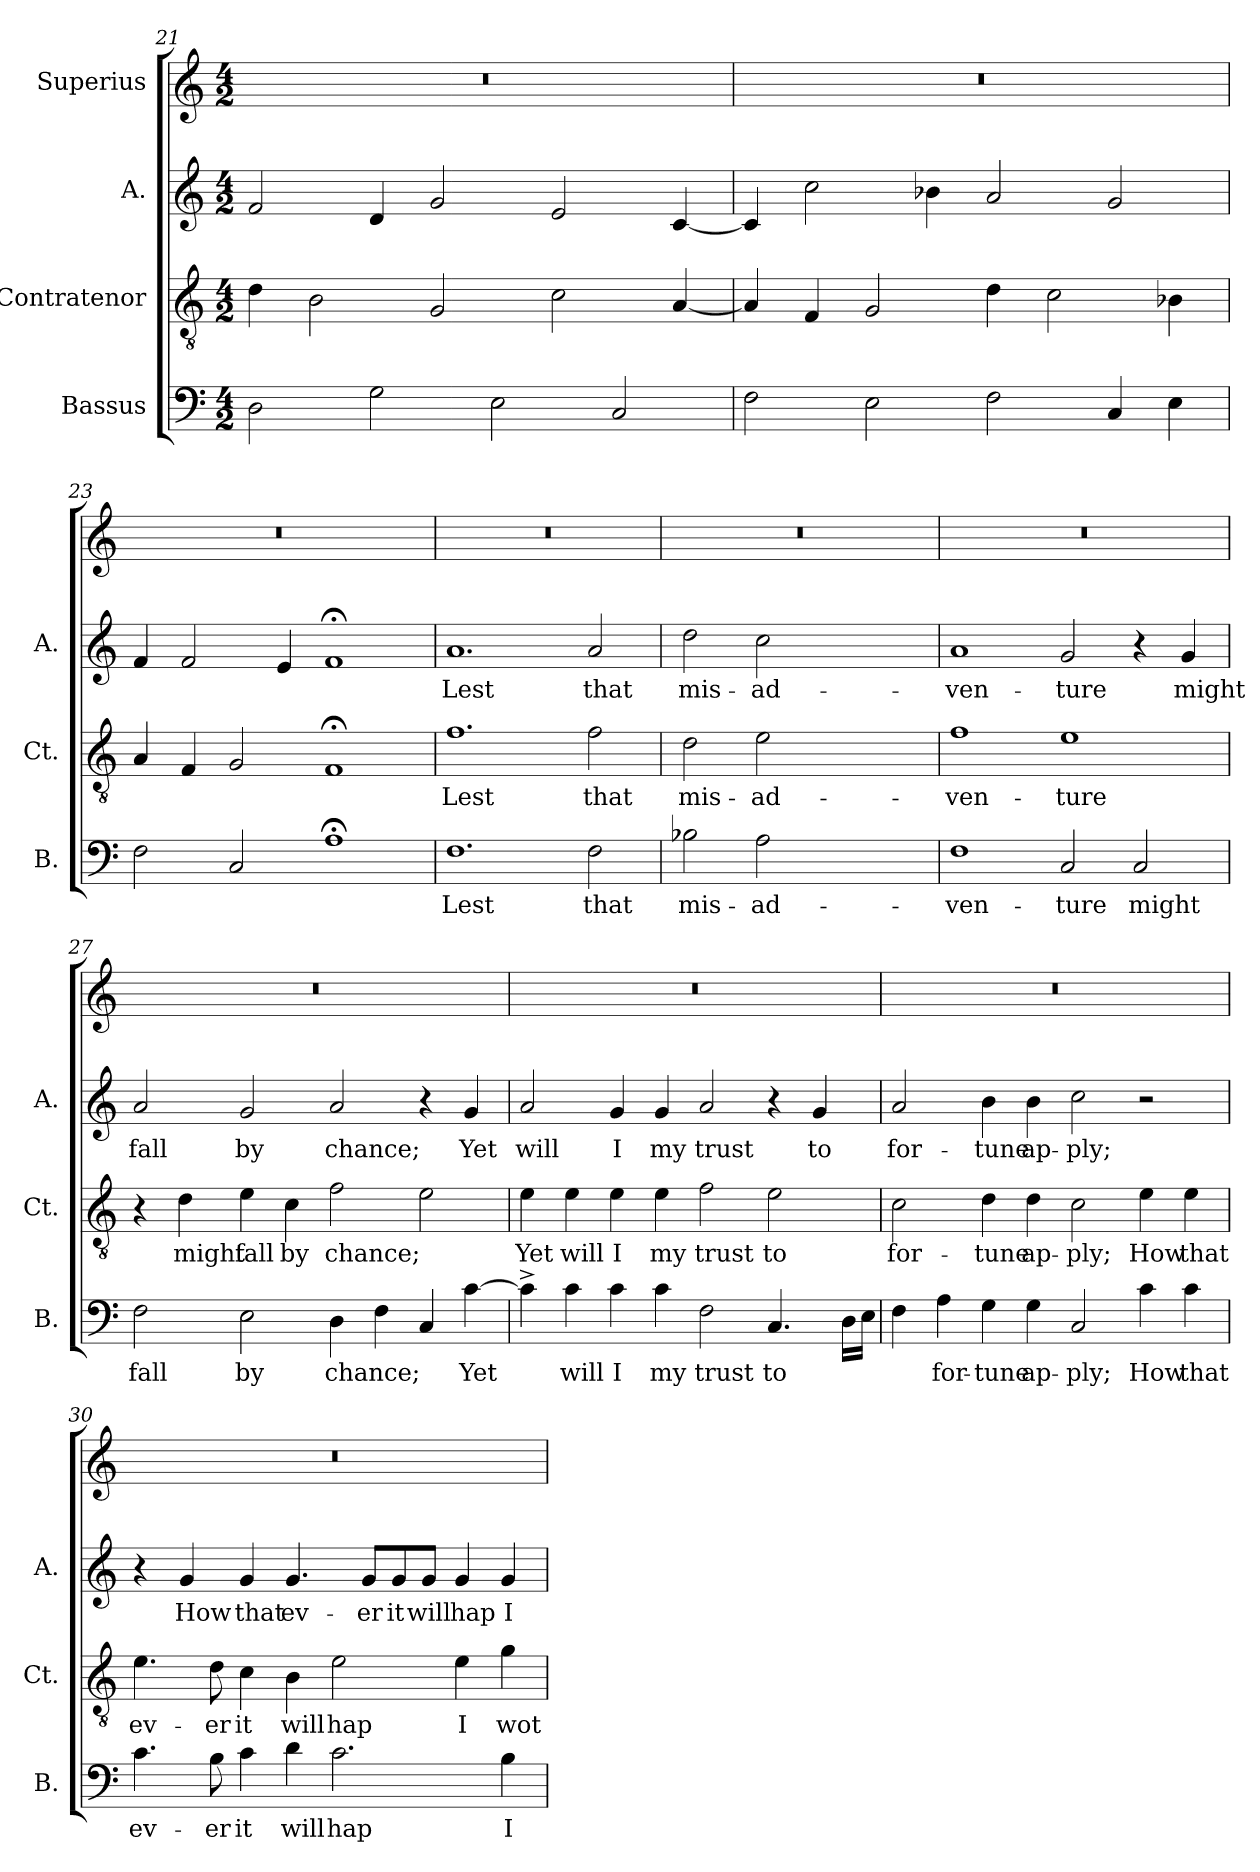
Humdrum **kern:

**kern	**text	**kern	**text	**kern	**text	**kern
*part4	*part4	*part3	*part3	*part2	*part2	*part1
*staff4	*staff4	*staff3	*staff3	*staff2	*staff2	*staff1
*I"Bassus	*	*I"Contratenor	*	*I"A.	*	*I"Superius
*I'B.	*	*I'Ct.	*	*I'A.	*	*
*clefF4	*	*clefGv2	*	*clefG2	*	*clefG2
*k[]	*	*k[]	*	*k[]	*	*k[]
*C:	*	*C:	*	*C:	*	*C:
*M4/2	*	*M4/2	*	*M4/2	*	*M4/2
=21	=21	=21	=21	=21	=21	=21
2D\	.	4d\	.	2f/	.	0r
.	.	2B\	.	.	.	.
2G\	.	.	.	4d/	.	.
.	.	2G/	.	2g/	.	.
2E\	.	.	.	.	.	.
.	.	2c\	.	2e/	.	.
2C/	.	.	.	.	.	.
.	.	[<4A/	.	[<4c/	.	.
=22	=22	=22	=22	=22	=22	=22
2F\	.	4A/]	.	4c/]	.	0r
.	.	4F/	.	2cc\	.	.
2E\	.	2G/	.	.	.	.
.	.	.	.	4b-X\	.	.
2F\	.	4d\	.	2a/	.	.
.	.	2c\	.	.	.	.
4C/	.	.	.	2g/	.	.
4E\	.	4B-\	.	.	.	.
!!LO:LB:g=z
=23	=23	=23	=23	=23	=23	=23
2F\	.	4A/	.	4f/	.	0r
.	.	4F/	.	2f/	.	.
2C/	.	2G/	.	.	.	.
.	.	.	.	4e/	.	.
1A;<	.	1F;	.	1f;	.	.
=24	=24	=24	=24	=24	=24	=24
!	!LO:LY:b	!	!LO:LY:b	!	!LO:LY:b	!
1.F	Lest	1.f	Lest	1.a	Lest	0r
!	!LO:LY:b	!	!LO:LY:b	!	!LO:LY:b	!
2F\	that	2f\	that	2a/	that	.
=25	=25	=25	=25	=25	=25	=25
!	!LO:LY:b	!	!LO:LY:b	!	!LO:LY:b	!
2B-X\	mis-	2d\	mis-	2dd\	mis-	0r
!	!LO:LY:b	!	!LO:LY:b	!	!LO:LY:b	!
2A\	-ad-	2e\	-ad-	2cc\	-ad-	.
1ryy	.	1ryy	.	1ryy	.	.
=26	=26	=26	=26	=26	=26	=26
!	!LO:LY:b	!	!LO:LY:b	!	!LO:LY:b	!
1F	-ven-	1f	-ven-	1a	-ven-	0r
!	!LO:LY:b	!	!LO:LY:b	!	!LO:LY:b	!
2C/	-ture	1e	-ture	2g/	-ture	.
!	!LO:LY:b	!	!	!	!	!
2C/	might	.	.	4r	.	.
!	!	!	!	!	!LO:LY:b	!
.	.	.	.	4g/	might	.
=27	=27	=27	=27	=27	=27	=27
!	!LO:LY:b	!	!	!	!LO:LY:b	!
2F\	fall	4r	.	2a/	fall	0r
!	!	!	!LO:LY:b	!	!	!
.	.	4d\	might	.	.	.
!	!LO:LY:b	!	!LO:LY:b	!	!LO:LY:b	!
2E\	by	4e\	fall	2g/	by	.
!	!	!	!LO:LY:b	!	!	!
.	.	4c\	by	.	.	.
!	!LO:LY:b	!	!LO:LY:b	!	!LO:LY:b	!
4D\	chance;	2f\	chance;	2a/	chance;	.
4F\	.	.	.	.	.	.
4C/	.	2e\	.	4r	.	.
!	!LO:LY:b	!	!	!	!LO:LY:b	!
[>4c\	Yet	.	.	4g/	Yet	.
=28	=28	=28	=28	=28	=28	=28
!	!	!	!LO:LY:b	!	!LO:LY:b	!
4c^>\]	.	4e\	Yet	2a/	will	0r
!	!LO:LY:b	!	!LO:LY:b	!	!	!
4c\	will	4e\	will	.	.	.
!	!LO:LY:b	!	!LO:LY:b	!	!LO:LY:b	!
4c\	I	4e\	I	4g/	I	.
!	!LO:LY:b	!	!LO:LY:b	!	!LO:LY:b	!
4c\	my	4e\	my	4g/	my	.
!	!LO:LY:b	!	!LO:LY:b	!	!LO:LY:b	!
2F\	trust	2f\	trust	2a/	trust	.
!	!LO:LY:b	!	!LO:LY:b	!	!	!
4.C/	to	2e\	to	4r	.	.
!	!	!	!	!	!LO:LY:b	!
.	.	.	.	4g/	to	.
16D\LL	.	.	.	.	.	.
16E\JJ	.	.	.	.	.	.
!!LO:PB:g=z
=29	=29	=29	=29	=29	=29	=29
!	!	!	!LO:LY:b	!	!LO:LY:b	!
4F\	.	2c\	for-	2a/	for-	0r
!	!LO:LY:b	!	!	!	!	!
4A\	for-	.	.	.	.	.
!	!LO:LY:b	!	!LO:LY:b	!	!LO:LY:b	!
4G\	-tune	4d\	-tune	4b\	-tune	.
!	!LO:LY:b	!	!LO:LY:b	!	!LO:LY:b	!
4G\	ap-	4d\	ap-	4b\	ap-	.
!	!LO:LY:b	!	!LO:LY:b	!	!LO:LY:b	!
2C/	-ply;	2c\	-ply;	2cc\	-ply;	.
!	!LO:LY:b	!	!LO:LY:b	!	!	!
4c\	How	4e\	How	2r	.	.
!	!LO:LY:b	!	!LO:LY:b	!	!	!
4c\	that	4e\	that	.	.	.
=30	=30	=30	=30	=30	=30	=30
!	!LO:LY:b	!	!LO:LY:b	!	!	!
4.c\	ev-	4.e\	ev-	4r	.	0r
!	!	!	!	!	!LO:LY:b	!
.	.	.	.	4g/	How	.
!	!LO:LY:b	!	!LO:LY:b	!	!	!
8B\	-er	8d\	-er	.	.	.
!	!LO:LY:b	!	!LO:LY:b	!	!LO:LY:b	!
4c\	it	4c\	it	4g/	that	.
!	!LO:LY:b	!	!LO:LY:b	!	!LO:LY:b	!
4d\	will	4B\	will	4.g/	ev-	.
!	!LO:LY:b	!	!LO:LY:b	!	!	!
2.c\	hap	2e\	hap	.	.	.
!	!	!	!	!	!LO:LY:b	!
.	.	.	.	8g/L	-er	.
!	!	!	!	!	!LO:LY:b	!
.	.	.	.	8g/	it	.
!	!	!	!	!	!LO:LY:b	!
.	.	.	.	8g/J	will	.
!	!	!	!LO:LY:b	!	!LO:LY:b	!
.	.	4e\	I	4g/	hap	.
!	!LO:LY:b	!	!LO:LY:b	!	!LO:LY:b	!
4B\	I	4g\	wot	4g/	I	.
=	=	=	=	=	=	=
*-	*-	*-	*-	*-	*-	*-
